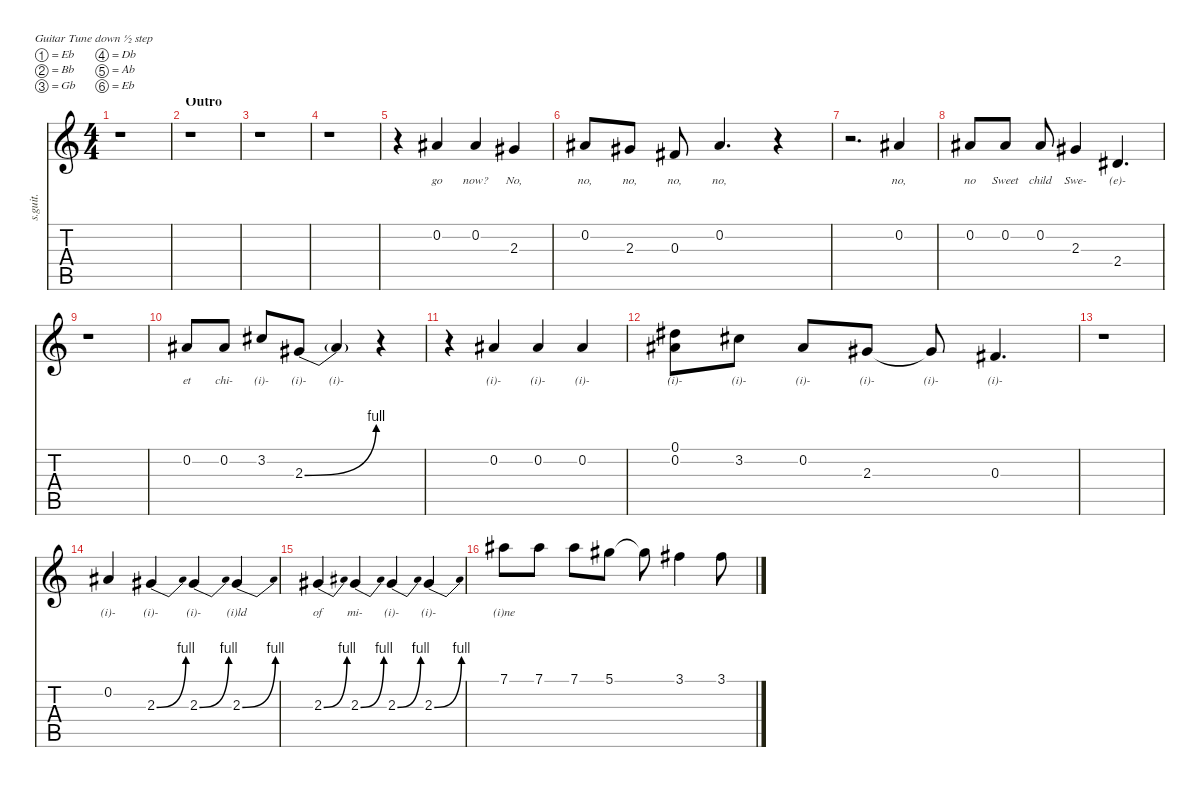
\defaultSystemsLayout 4
\hideDynamics
\bracketExtendMode nobrackets
\track ("Axl Rose - Vocals" "s.guit.") {instrument tenorsax}
\staff {score tabs}
\tuning (Eb4 Bb3 Gb3 Db3 Ab2 Eb2)
\displaytranspose 12
\ts (4 4)
\tempo (125 hide)
\clef g2
\ks c
r.1{dy ff} |
\section ("" "Outro")
r.1 |
r.1 |
r.1 |
r.4 0.2{acc #}.4{lyrics (0 "go") lyrics (1 "") lyrics (2 "") lyrics (3 "") lyrics (4 "")} 0.2{acc #}.4{lyrics (0 "now?") lyrics (1 "") lyrics (2 "") lyrics (3 "") lyrics (4 "")} 2.3{acc #}.4{lyrics (0 "No,") lyrics (1 "") lyrics (2 "") lyrics (3 "") lyrics (4 "")} |
0.2{acc #}.8{lyrics (0 "no,") lyrics (1 "") lyrics (2 "") lyrics (3 "") lyrics (4 "")} 2.3{acc #}.8{lyrics (0 "no,") lyrics (1 "") lyrics (2 "") lyrics (3 "") lyrics (4 "")} 0.3{acc #}.8{lyrics (0 "no,") lyrics (1 "") lyrics (2 "") lyrics (3 "") lyrics (4 "")} 0.2{acc #}.4{d lyrics (0 "no,") lyrics (1 "") lyrics (2 "") lyrics (3 "") lyrics (4 "")} r.4 |
r.2{d} 0.2{acc #}.4{lyrics (0 "no,") lyrics (1 "") lyrics (2 "") lyrics (3 "") lyrics (4 "")} |
0.2{acc #}.8{lyrics (0 "no") lyrics (1 "") lyrics (2 "") lyrics (3 "") lyrics (4 "")} 0.2{acc #}.8{lyrics (0 "Sweet") lyrics (1 "") lyrics (2 "") lyrics (3 "") lyrics (4 "")} 0.2{acc #}.8{lyrics (0 "child") lyrics (1 "") lyrics (2 "") lyrics (3 "") lyrics (4 "")} 2.3{acc #}.4{lyrics (0 "Swe-") lyrics (1 "") lyrics (2 "") lyrics (3 "") lyrics (4 "")} 2.4{acc #}.4{d lyrics (0 "(e)-") lyrics (1 "") lyrics (2 "") lyrics (3 "") lyrics (4 "")} |
r.1 |
0.2{acc #}.8{lyrics (0 "et") lyrics (1 "") lyrics (2 "") lyrics (3 "") lyrics (4 "")} 0.2{acc #}.8{lyrics (0 "chi-") lyrics (1 "") lyrics (2 "") lyrics (3 "") lyrics (4 "")} 3.2{acc #}.8{lyrics (0 "(i)-") lyrics (1 "") lyrics (2 "") lyrics (3 "") lyrics (4 "")} 2.3{be (bend 0 0 60 4) acc #}.8{lyrics (0 "(i)-") lyrics (1 "") lyrics (2 "") lyrics (3 "") lyrics (4 "")} 2.3{t}.4{lyrics (0 "(i)-") lyrics (1 "") lyrics (2 "") lyrics (3 "") lyrics (4 "")} r.4 |
r.4 0.2{acc #}.4{lyrics (0 "(i)-") lyrics (1 "") lyrics (2 "") lyrics (3 "") lyrics (4 "")} 0.2{acc #}.4{lyrics (0 "(i)-") lyrics (1 "") lyrics (2 "") lyrics (3 "") lyrics (4 "")} 0.2{acc #}.4{lyrics (0 "(i)-") lyrics (1 "") lyrics (2 "") lyrics (3 "") lyrics (4 "")} |
(0.1{acc #} 0.2{acc #}).8{lyrics (0 "(i)-") lyrics (1 "") lyrics (2 "") lyrics (3 "") lyrics (4 "")} 3.2{acc #}.8{lyrics (0 "(i)-") lyrics (1 "") lyrics (2 "") lyrics (3 "") lyrics (4 "")} 0.2{acc #}.8{lyrics (0 "(i)-") lyrics (1 "") lyrics (2 "") lyrics (3 "") lyrics (4 "")} 2.3{acc #}.8{lyrics (0 "(i)-") lyrics (1 "") lyrics (2 "") lyrics (3 "") lyrics (4 "")} 2.3{t acc #}.8{lyrics (0 "(i)-") lyrics (1 "") lyrics (2 "") lyrics (3 "") lyrics (4 "")} 0.3{acc #}.4{d lyrics (0 "(i)-") lyrics (1 "") lyrics (2 "") lyrics (3 "") lyrics (4 "")} |
r.1 |
0.2{acc #}.4{lyrics (0 "(i)-") lyrics (1 "") lyrics (2 "") lyrics (3 "") lyrics (4 "")} 2.3{be (bend 0 0 60 4) acc #}.4{lyrics (0 "(i)-") lyrics (1 "") lyrics (2 "") lyrics (3 "") lyrics (4 "")} 2.3{be (bend 0 0 60 4) acc #}.4{lyrics (0 "(i)-") lyrics (1 "") lyrics (2 "") lyrics (3 "") lyrics (4 "")} 2.3{be (bend 0 0 60 4) acc #}.4{lyrics (0 "(i)ld") lyrics (1 "") lyrics (2 "") lyrics (3 "") lyrics (4 "")} |
2.3{be (bend 0 0 60 4) acc #}.4{lyrics (0 "of") lyrics (1 "") lyrics (2 "") lyrics (3 "") lyrics (4 "")} 2.3{be (bend 0 0 60 4) acc #}.4{lyrics (0 "mi-") lyrics (1 "") lyrics (2 "") lyrics (3 "") lyrics (4 "")} 2.3{be (bend 0 0 60 4) acc #}.4{lyrics (0 "(i)-") lyrics (1 "") lyrics (2 "") lyrics (3 "") lyrics (4 "")} 2.3{be (bend 0 0 60 4) acc #}.4{lyrics (0 "(i)-") lyrics (1 "") lyrics (2 "") lyrics (3 "") lyrics (4 "")} |
7.1{acc #}.8{lyrics (0 "(i)ne") lyrics (1 "") lyrics (2 "") lyrics (3 "") lyrics (4 "")} 7.1{acc #}.8{lyrics (0 "") lyrics (1 "") lyrics (2 "") lyrics (3 "") lyrics (4 "")} 7.1{acc #}.8{lyrics (0 "") lyrics (1 "") lyrics (2 "") lyrics (3 "") lyrics (4 "")} 5.1{acc #}.8{lyrics (0 "") lyrics (1 "") lyrics (2 "") lyrics (3 "") lyrics (4 "")} 5.1{t acc #}.8{lyrics (0 "") lyrics (1 "") lyrics (2 "") lyrics (3 "") lyrics (4 "")} 3.1{acc #}.4{lyrics (0 "") lyrics (1 "") lyrics (2 "") lyrics (3 "") lyrics (4 "")} 3.1{acc #}.8{lyrics (0 "") lyrics (1 "") lyrics (2 "") lyrics (3 "") lyrics (4 "")}
